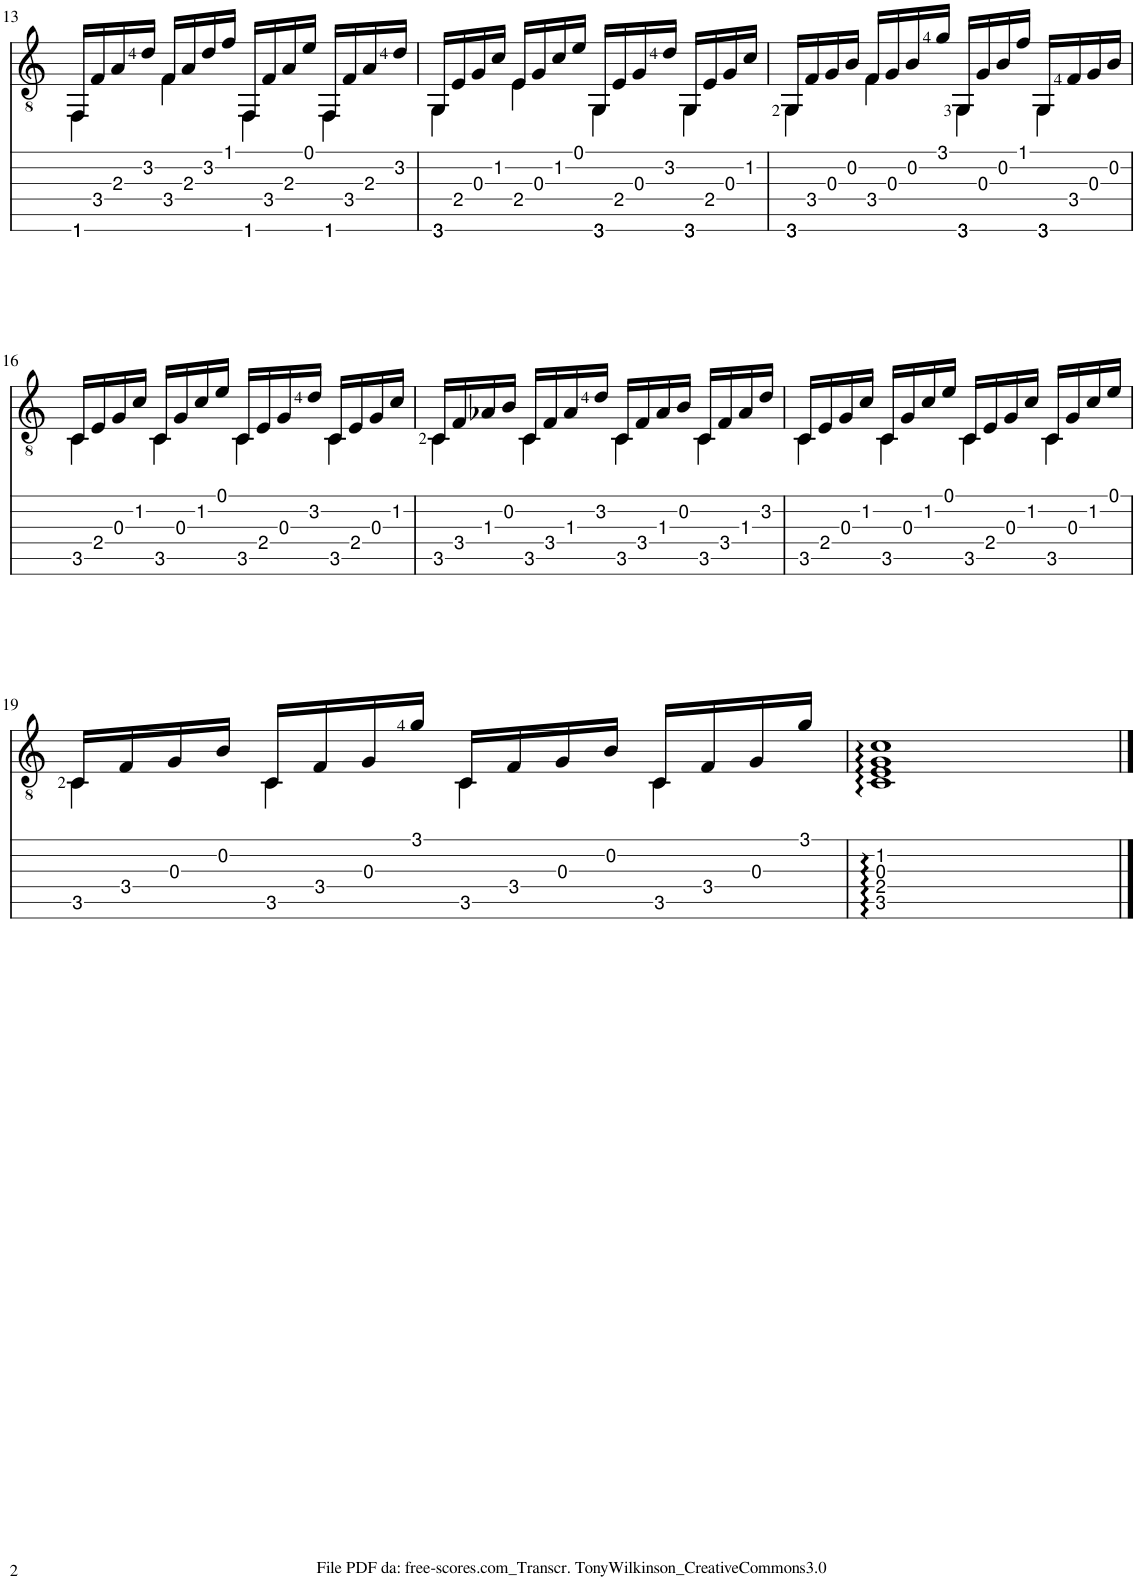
**kern	**kern
*part1	*part1
*staff2	*staff1
*I"Guitar	*
*I'Guit.	*
!!LO:PB:g=z
*	*clefGv2
*k[]	*k[]
*M4/4	*M4/4
*met(c)	*met(c)
=13	=13
*^	*^
16FFLL	4FF	16FF/LL	4FF\
16FJ	.	16F/	.
16AL	.	16A/	.
16dJJ	.	16d/JJ	.
16FLL	4F	16F/LL	4F\
16AJ	.	16A/	.
16dL	.	16d/	.
16fJJ	.	16f/JJ	.
16FFLL	4FF	16FF/LL	4FF\
16FJ	.	16F/	.
16AL	.	16A/	.
16eJJ	.	16e/JJ	.
16FFLL	4FF	16FF/LL	4FF\
16FJ	.	16F/	.
16AL	.	16A/	.
16dJJ	.	16d/JJ	.
=14	=14	=14	=14
16GGLL	4GG	16GG/LL	4GG\
16EJ	.	16E/	.
16GL	.	16G/	.
16cJJ	.	16c/JJ	.
16ELL	4E	16E/LL	4E\
16GJ	.	16G/	.
16cL	.	16c/	.
16eJJ	.	16e/JJ	.
16GGLL	4GG	16GG/LL	4GG\
16EJ	.	16E/	.
16GL	.	16G/	.
16dJJ	.	16d/JJ	.
16GGLL	4GG	16GG/LL	4GG\
16EJ	.	16E/	.
16GL	.	16G/	.
16cJJ	.	16c/JJ	.
=15	=15	=15	=15
16GGLL	4GG	16GG/LL	4GG\
16FJ	.	16F/	.
16GL	.	16G/	.
16BJJ	.	16B/JJ	.
16FLL	4F	16F/LL	4F\
16GJ	.	16G/	.
16BL	.	16B/	.
16gJJ	.	16g/JJ	.
16GGLL	4GG	16GG/LL	4GG\
16GJ	.	16G/	.
16BL	.	16B/	.
16fJJ	.	16f/JJ	.
16GGLL	4GG	16GG/LL	4GG\
16FJ	.	16F/	.
16GL	.	16G/	.
16BJJ	.	16B/JJ	.
!!LO:LB:g=z	!!
=16	=16	=16	=16
16CLL	4C	16C/LL	4C\
16EJ	.	16E/	.
16GL	.	16G/	.
16cJJ	.	16c/JJ	.
16CLL	4C	16C/LL	4C\
16GJ	.	16G/	.
16cL	.	16c/	.
16eJJ	.	16e/JJ	.
16CLL	4C	16C/LL	4C\
16EJ	.	16E/	.
16GL	.	16G/	.
16dJJ	.	16d/JJ	.
16CLL	4C	16C/LL	4C\
16EJ	.	16E/	.
16GL	.	16G/	.
16cJJ	.	16c/JJ	.
=17	=17	=17	=17
16CLL	4C	16C/LL	4C\
16FJ	.	16F/	.
16A-L	.	16A-X/	.
16BJJ	.	16B/JJ	.
16CLL	4C	16C/LL	4C\
16FJ	.	16F/	.
16A-L	.	16A-/	.
16dJJ	.	16d/JJ	.
16CLL	4C	16C/LL	4C\
16FJ	.	16F/	.
16A-L	.	16A-/	.
16BJJ	.	16B/JJ	.
16CLL	4C	16C/LL	4C\
16FJ	.	16F/	.
16A-L	.	16A-/	.
16dJJ	.	16d/JJ	.
=18	=18	=18	=18
16CLL	4C	16C/LL	4C\
16EJ	.	16E/	.
16GL	.	16G/	.
16cJJ	.	16c/JJ	.
16CLL	4C	16C/LL	4C\
16GJ	.	16G/	.
16cL	.	16c/	.
16eJJ	.	16e/JJ	.
16CLL	4C	16C/LL	4C\
16EJ	.	16E/	.
16GL	.	16G/	.
16cJJ	.	16c/JJ	.
16CLL	4C	16C/LL	4C\
16GJ	.	16G/	.
16cL	.	16c/	.
16eJJ	.	16e/JJ	.
!!LO:LB:g=z	!!
=19	=19	=19	=19
16CLL	4C	16C/LL	4C\
16FJ	.	16F/	.
16GL	.	16G/	.
16BJJ	.	16B/JJ	.
16CLL	4C	16C/LL	4C\
16FJ	.	16F/	.
16GL	.	16G/	.
16gJJ	.	16g/JJ	.
16CLL	4C	16C/LL	4C\
16FJ	.	16F/	.
16GL	.	16G/	.
16BJJ	.	16B/JJ	.
16CLL	4C	16C/LL	4C\
16FJ	.	16F/	.
16GL	.	16G/	.
16gJJ	.	16g/JJ	.
*v	*v	*	*
*	*v	*v
=20	=20
1C: 1E: 1G: 1c:	1C: 1E: 1G: 1c:
==	==
*-	*-
